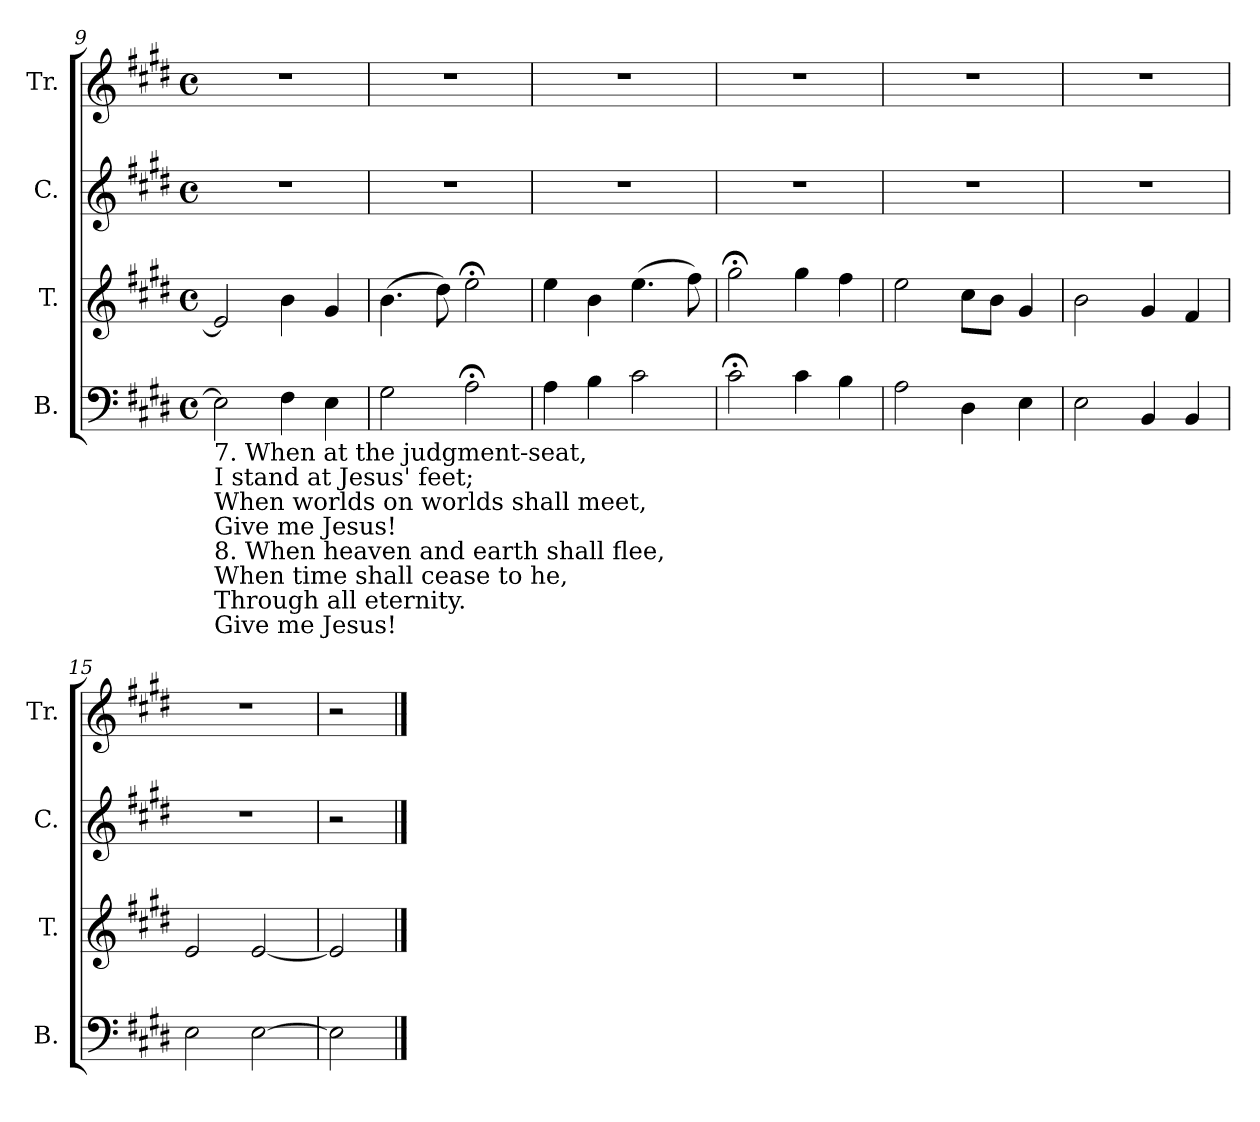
**kern	**kern	**kern	**kern
*part4	*part3	*part2	*part1
*staff4	*staff3	*staff2	*staff1
*I"B.	*I"T.	*I"C.	*I"Tr.
*I'B.	*I'T.	*I'C.	*I'Tr.
*clefF4	*clefG2	*clefG2	*clefG2
*k[f#c#g#d#]	*k[f#c#g#d#]	*k[f#c#g#d#]	*k[f#c#g#d#]
*M4/4	*M4/4	*M4/4	*M4/4
*met(c)	*met(c)	*met(c)	*met(c)
=9	=9	=9	=9
!LO:TX:b:t=7. When at the judgment-seat,	!	!	!
!LO:TX:b:t=I stand at Jesus' feet;	!	!	!
!LO:TX:b:t=When worlds on worlds shall meet,	!	!	!
!LO:TX:b:t=Give me Jesus!	!	!	!
!LO:TX:b:t=8. When heaven and earth shall flee,	!	!	!
!LO:TX:b:t=When time shall cease to he,	!	!	!
!LO:TX:b:t=Through all eternity.	!	!	!
!LO:TX:b:t=Give me Jesus!	!	!	!
2E\]	2e/]	1r	1r
4F#\	4b\	.	.
4E\	4g#/	.	.
=10	=10	=10	=10
2G#\	(>4.b\	1r	1r
.	8dd#\)	.	.
2A;<\	2ee;<\	.	.
=11	=11	=11	=11
4A\	4ee\	1r	1r
4B\	4b\	.	.
2c#\	(>4.ee\	.	.
.	8ff#\)	.	.
=12	=12	=12	=12
2c#;<\	2gg#;<\	1r	1r
4c#\	4gg#\	.	.
4B\	4ff#\	.	.
=13	=13	=13	=13
2A\	2ee\	1r	1r
4D#\	8cc#\L	.	.
.	8b\J	.	.
4E\	4g#/	.	.
=14	=14	=14	=14
2E\	2b\	1r	1r
4BB/	4g#/	.	.
4BB/	4f#/	.	.
=15	=15	=15	=15
2E\	2e/	1r	1r
[2E\	[2e/	.	.
=16	=16	=16	=16
2E\]	2e/]	2r	2r
==	==	==	==
*-	*-	*-	*-
